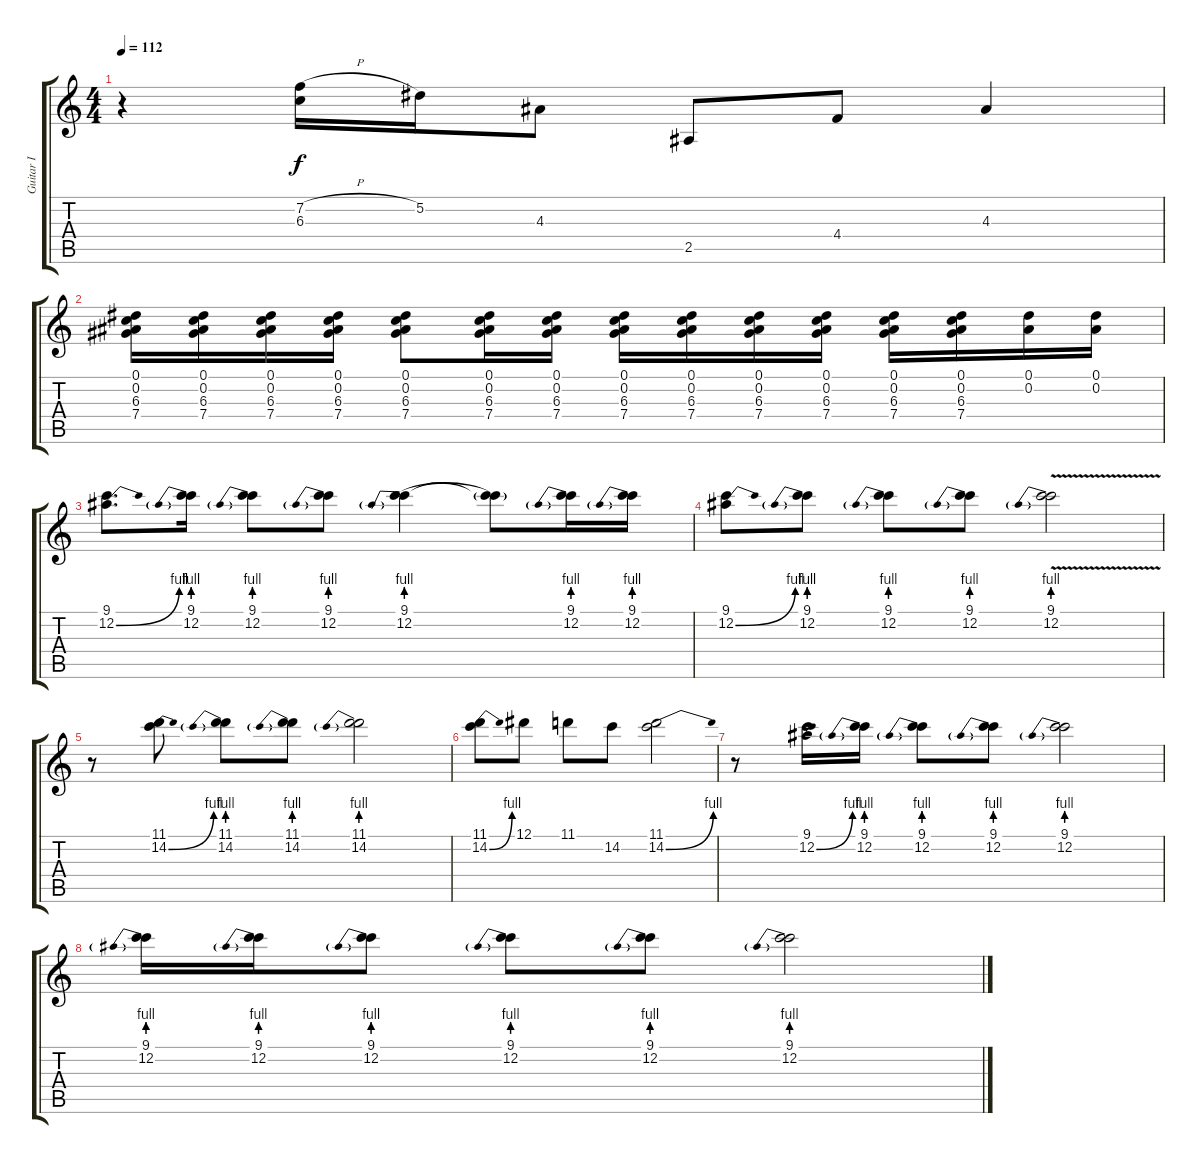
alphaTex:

\track ("Guitar I" "Guitar I") {instrument overdrivenguitar}
\staff {score tabs}
\tuning (Eb4 Bb3 Gb3 Db3 Ab2 Eb2) {hide}
\ts (4 4)
\tempo 112
\clef g2
\ks c
r.4{dy f} (7.2{h} 6.3).16 5.2.16 4.3.8 2.5.8 4.4.8 4.3.4 |
(0.1 0.2 6.3 7.4).16 (0.1 0.2 6.3 7.4).16 (0.1 0.2 6.3 7.4).16 (0.1 0.2 6.3 7.4).16 (0.1 0.2 6.3 7.4).8 (0.1 0.2 6.3 7.4).16 (0.1 0.2 6.3 7.4).16 (0.1 0.2 6.3 7.4).16 (0.1 0.2 6.3 7.4).16 (0.1 0.2 6.3 7.4).16 (0.1 0.2 6.3 7.4).16 (0.1 0.2 6.3 7.4).16 (0.1 0.2 6.3 7.4).16 (0.1 0.2).16 (0.1 0.2).16 |
(9.1 12.2{be (bend 0 0 60 4)}).8{d} (9.1 12.2{be (prebend 0 4 60 4)}).16 (9.1 12.2{be (prebend 0 4 60 4)}).8 (9.1 12.2{be (prebend 0 4 60 4)}).8 (9.1 12.2{be (prebend 0 4 60 4)}).4 (9.1{t} 12.2{t}).8 (9.1 12.2{be (prebend 0 4 60 4)}).16 (9.1 12.2{be (prebend 0 4 60 4)}).16 |
(9.1 12.2{be (bend 0 0 60 4)}).8 (9.1 12.2{be (prebend 0 4 60 4)}).8 (9.1 12.2{be (prebend 0 4 60 4)}).8 (9.1 12.2{be (prebend 0 4 60 4)}).8 (9.1{v} 12.2{be (prebend 0 4 60 4) v}).2 |
r.8 (11.1 14.2{be (bend 0 0 60 4)}).8 (11.1 14.2{be (prebend 0 4 60 4)}).8 (11.1 14.2{be (prebend 0 4 60 4)}).8 (11.1 14.2{be (prebend 0 4 60 4)}).2 |
(11.1 14.2{be (bend 0 0 60 4)}).8 12.1.8 11.1.8 14.2.8 (11.1 14.2{be (bend 0 0 60 4)}).2 |
r.8 (9.1 12.2{be (bend 0 0 60 4)}).16 (9.1 12.2{be (prebend 0 4 60 4)}).16 (9.1 12.2{be (prebend 0 4 60 4)}).8 (9.1 12.2{be (prebend 0 4 60 4)}).8 (9.1 12.2{be (prebend 0 4 60 4)}).2 |
(9.1 12.2{be (prebend 0 4 60 4)}).16 (9.1 12.2{be (prebend 0 4 60 4)}).16 (9.1 12.2{be (prebend 0 4 60 4)}).8 (9.1 12.2{be (prebend 0 4 60 4)}).8 (9.1 12.2{be (prebend 0 4 60 4)}).8 (9.1 12.2{be (prebend 0 4 60 4)}).2
